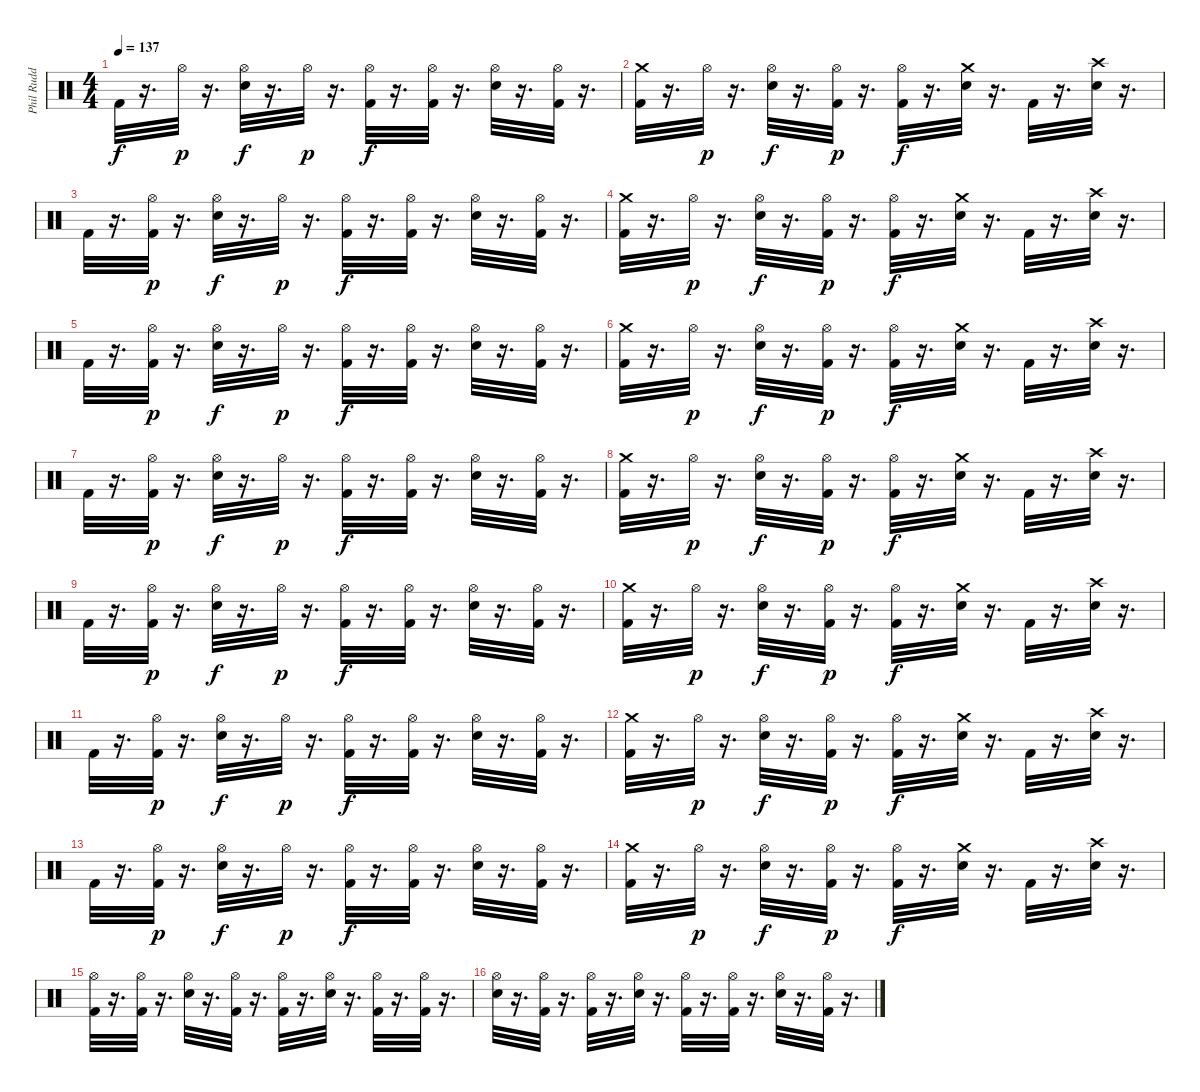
\track ("Phil Rudd" "Phil Rudd") {instrument percussion}
\staff {score}
\articulation defaults
\ts (4 4)
\tempo 137
\clef neutral
\ks c "Kick (hit) 2".32{dy f}
r.16{d} "Hi-Hat (open)".32{dy p} r.16{d} ("Hi-Hat (open)" "Electric Snare (hit)").32{dy f} r.16{d} "Hi-Hat (open)".32{dy p} r.16{d} ("Hi-Hat (open)" "Kick (hit) 2").32{dy f} r.16{d} ("Hi-Hat (open)" "Kick (hit) 2").32 r.16{d} ("Hi-Hat (open)" "Electric Snare (hit)").32 r.16{d} ("Hi-Hat (open)" "Kick (hit) 2").32 r.16{d} |
("Crash medium (hit)" "Kick (hit) 2").32 r.16{d} "Hi-Hat (open)".32{dy p} r.16{d} ("Hi-Hat (open)" "Electric Snare (hit)").32{dy f} r.16{d} ("Kick (hit) 2" "Hi-Hat (open)").32{dy p} r.16{d} ("Hi-Hat (open)" "Kick (hit) 2").32{dy f} r.16{d} ("Crash medium (hit)" "Electric Snare (hit)").32 r.16{d} "Kick (hit) 2".32 r.16{d} ("Crash high (hit)" "Electric Snare (hit)").32 r.16{d} |
"Kick (hit) 2".32 r.16{d} ("Kick (hit) 2" "Hi-Hat (open)").32{dy p} r.16{d} ("Hi-Hat (open)" "Electric Snare (hit)").32{dy f} r.16{d} "Hi-Hat (open)".32{dy p} r.16{d} ("Hi-Hat (open)" "Kick (hit) 2").32{dy f} r.16{d} ("Hi-Hat (open)" "Kick (hit) 2").32 r.16{d} ("Hi-Hat (open)" "Electric Snare (hit)").32 r.16{d} ("Hi-Hat (open)" "Kick (hit) 2").32 r.16{d} |
("Crash medium (hit)" "Kick (hit) 2").32 r.16{d} "Hi-Hat (open)".32{dy p} r.16{d} ("Hi-Hat (open)" "Electric Snare (hit)").32{dy f} r.16{d} ("Kick (hit) 2" "Hi-Hat (open)").32{dy p} r.16{d} ("Hi-Hat (open)" "Kick (hit) 2").32{dy f} r.16{d} ("Crash medium (hit)" "Electric Snare (hit)").32 r.16{d} "Kick (hit) 2".32 r.16{d} ("Crash high (hit)" "Electric Snare (hit)").32 r.16{d} |
"Kick (hit) 2".32 r.16{d} ("Kick (hit) 2" "Hi-Hat (open)").32{dy p} r.16{d} ("Hi-Hat (open)" "Electric Snare (hit)").32{dy f} r.16{d} "Hi-Hat (open)".32{dy p} r.16{d} ("Hi-Hat (open)" "Kick (hit) 2").32{dy f} r.16{d} ("Hi-Hat (open)" "Kick (hit) 2").32 r.16{d} ("Hi-Hat (open)" "Electric Snare (hit)").32 r.16{d} ("Hi-Hat (open)" "Kick (hit) 2").32 r.16{d} |
("Crash medium (hit)" "Kick (hit) 2").32 r.16{d} "Hi-Hat (open)".32{dy p} r.16{d} ("Hi-Hat (open)" "Electric Snare (hit)").32{dy f} r.16{d} ("Kick (hit) 2" "Hi-Hat (open)").32{dy p} r.16{d} ("Hi-Hat (open)" "Kick (hit) 2").32{dy f} r.16{d} ("Crash medium (hit)" "Electric Snare (hit)").32 r.16{d} "Kick (hit) 2".32 r.16{d} ("Crash high (hit)" "Electric Snare (hit)").32 r.16{d} |
"Kick (hit) 2".32 r.16{d} ("Kick (hit) 2" "Hi-Hat (open)").32{dy p} r.16{d} ("Hi-Hat (open)" "Electric Snare (hit)").32{dy f} r.16{d} "Hi-Hat (open)".32{dy p} r.16{d} ("Hi-Hat (open)" "Kick (hit) 2").32{dy f} r.16{d} ("Hi-Hat (open)" "Kick (hit) 2").32 r.16{d} ("Hi-Hat (open)" "Electric Snare (hit)").32 r.16{d} ("Hi-Hat (open)" "Kick (hit) 2").32 r.16{d} |
("Crash medium (hit)" "Kick (hit) 2").32 r.16{d} "Hi-Hat (open)".32{dy p} r.16{d} ("Hi-Hat (open)" "Electric Snare (hit)").32{dy f} r.16{d} ("Kick (hit) 2" "Hi-Hat (open)").32{dy p} r.16{d} ("Hi-Hat (open)" "Kick (hit) 2").32{dy f} r.16{d} ("Crash medium (hit)" "Electric Snare (hit)").32 r.16{d} "Kick (hit) 2".32 r.16{d} ("Crash high (hit)" "Electric Snare (hit)").32 r.16{d} |
"Kick (hit) 2".32 r.16{d} ("Kick (hit) 2" "Hi-Hat (open)").32{dy p} r.16{d} ("Hi-Hat (open)" "Electric Snare (hit)").32{dy f} r.16{d} "Hi-Hat (open)".32{dy p} r.16{d} ("Hi-Hat (open)" "Kick (hit) 2").32{dy f} r.16{d} ("Hi-Hat (open)" "Kick (hit) 2").32 r.16{d} ("Hi-Hat (open)" "Electric Snare (hit)").32 r.16{d} ("Hi-Hat (open)" "Kick (hit) 2").32 r.16{d} |
("Crash medium (hit)" "Kick (hit) 2").32 r.16{d} "Hi-Hat (open)".32{dy p} r.16{d} ("Hi-Hat (open)" "Electric Snare (hit)").32{dy f} r.16{d} ("Kick (hit) 2" "Hi-Hat (open)").32{dy p} r.16{d} ("Hi-Hat (open)" "Kick (hit) 2").32{dy f} r.16{d} ("Crash medium (hit)" "Electric Snare (hit)").32 r.16{d} "Kick (hit) 2".32 r.16{d} ("Crash high (hit)" "Electric Snare (hit)").32 r.16{d} |
"Kick (hit) 2".32 r.16{d} ("Kick (hit) 2" "Hi-Hat (open)").32{dy p} r.16{d} ("Hi-Hat (open)" "Electric Snare (hit)").32{dy f} r.16{d} "Hi-Hat (open)".32{dy p} r.16{d} ("Hi-Hat (open)" "Kick (hit) 2").32{dy f} r.16{d} ("Hi-Hat (open)" "Kick (hit) 2").32 r.16{d} ("Hi-Hat (open)" "Electric Snare (hit)").32 r.16{d} ("Hi-Hat (open)" "Kick (hit) 2").32 r.16{d} |
("Crash medium (hit)" "Kick (hit) 2").32 r.16{d} "Hi-Hat (open)".32{dy p} r.16{d} ("Hi-Hat (open)" "Electric Snare (hit)").32{dy f} r.16{d} ("Kick (hit) 2" "Hi-Hat (open)").32{dy p} r.16{d} ("Hi-Hat (open)" "Kick (hit) 2").32{dy f} r.16{d} ("Crash medium (hit)" "Electric Snare (hit)").32 r.16{d} "Kick (hit) 2".32 r.16{d} ("Crash high (hit)" "Electric Snare (hit)").32 r.16{d} |
"Kick (hit) 2".32 r.16{d} ("Kick (hit) 2" "Hi-Hat (open)").32{dy p} r.16{d} ("Hi-Hat (open)" "Electric Snare (hit)").32{dy f} r.16{d} "Hi-Hat (open)".32{dy p} r.16{d} ("Hi-Hat (open)" "Kick (hit) 2").32{dy f} r.16{d} ("Hi-Hat (open)" "Kick (hit) 2").32 r.16{d} ("Hi-Hat (open)" "Electric Snare (hit)").32 r.16{d} ("Hi-Hat (open)" "Kick (hit) 2").32 r.16{d} |
("Crash medium (hit)" "Kick (hit) 2").32 r.16{d} "Hi-Hat (open)".32{dy p} r.16{d} ("Hi-Hat (open)" "Electric Snare (hit)").32{dy f} r.16{d} ("Kick (hit) 2" "Hi-Hat (open)").32{dy p} r.16{d} ("Hi-Hat (open)" "Kick (hit) 2").32{dy f} r.16{d} ("Crash medium (hit)" "Electric Snare (hit)").32 r.16{d} "Kick (hit) 2".32 r.16{d} ("Crash high (hit)" "Electric Snare (hit)").32 r.16{d} |
("Hi-Hat (open)" "Kick (hit) 2").32 r.16{d} ("Hi-Hat (open)" "Kick (hit) 2").32 r.16{d} ("Hi-Hat (open)" "Electric Snare (hit)").32 r.16{d} ("Hi-Hat (open)" "Kick (hit) 2").32 r.16{d} ("Hi-Hat (open)" "Kick (hit) 2").32 r.16{d} ("Hi-Hat (open)" "Electric Snare (hit)").32 r.16{d} ("Hi-Hat (open)" "Kick (hit) 2").32 r.16{d} ("Hi-Hat (open)" "Kick (hit) 2").32 r.16{d} |
("Hi-Hat (open)" "Electric Snare (hit)").32 r.16{d} ("Hi-Hat (open)" "Kick (hit) 2").32 r.16{d} ("Hi-Hat (open)" "Kick (hit) 2").32 r.16{d} ("Hi-Hat (open)" "Electric Snare (hit)").32 r.16{d} ("Hi-Hat (open)" "Kick (hit) 2").32 r.16{d} ("Hi-Hat (open)" "Kick (hit) 2").32 r.16{d} ("Hi-Hat (open)" "Electric Snare (hit)").32 r.16{d} ("Hi-Hat (open)" "Kick (hit) 2").32 r.16{d}
